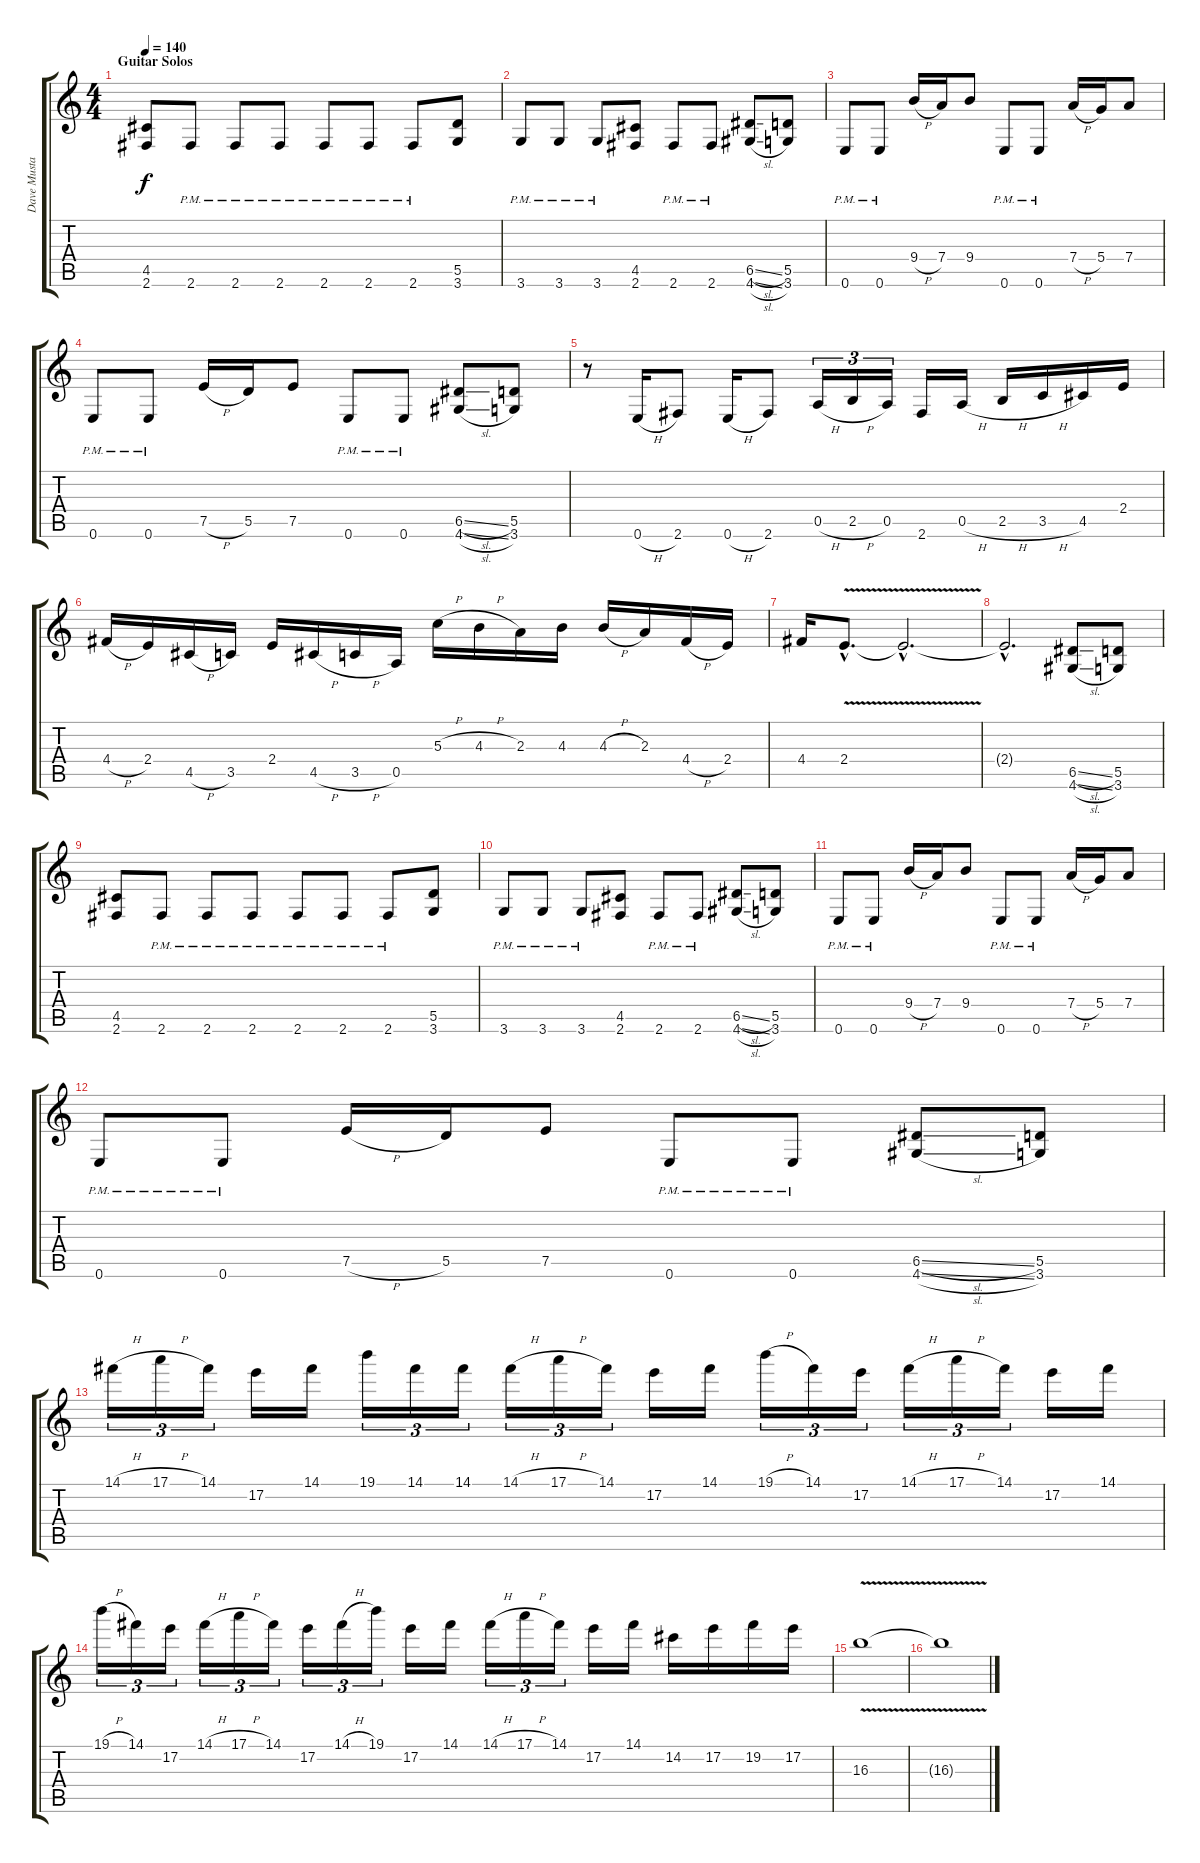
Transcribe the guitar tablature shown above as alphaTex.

\track ("Dave Mustaine (Guitar 1)" "Dave Musta") {instrument distortionguitar}
\staff {score tabs}
\tuning (E4 B3 G3 D3 A2 E2) {hide}
\ts (4 4)
\section ("" "Guitar Solos")
\tempo 140
\clef g2
\ks c
(4.5 2.6).8{dy f} 2.6{pm}.8 2.6{pm}.8 2.6{pm}.8 2.6{pm}.8 2.6{pm}.8 2.6{pm}.8 (5.5 3.6).8 |
3.6{pm}.8 3.6{pm}.8 3.6{pm}.8 (4.5 2.6).8 2.6{pm}.8 2.6{pm}.8 (6.5{sl} 4.6{sl}).8 (5.5 3.6).8 |
0.6{pm}.8 0.6{pm}.8 9.4{h}.16 7.4.16 9.4.8 0.6{pm}.8 0.6{pm}.8 7.4{h}.16 5.4.16 7.4.8 |
0.6{pm}.8 0.6{pm}.8 7.5{h}.16 5.5.16 7.5.8 0.6{pm}.8 0.6{pm}.8 (6.5{sl} 4.6{sl}).8 (5.5 3.6).8 |
\section ("" "")
r.8 0.6{h}.16 2.6.8 0.6{h}.16 2.6.8 0.5{h}.16{tu (3 2)} 2.5{h}.16{tu (3 2)} 0.5.16{tu (3 2)} 2.6.16 0.5{h}.16 2.5{h}.16 3.5{h}.16 4.5.16 2.4.16 |
4.4{h}.16 2.4.16 4.5{h}.16 3.5.16 2.4.16 4.5{h}.16 3.5{h}.16 0.5.16 5.3{h}.16 4.3{h}.16 2.3.16 4.3.16 4.3{h}.16 2.3.16 4.4{h}.16 2.4.16 |
4.4.16 2.4{v hac}.8{d} 2.4{hac t}.2{d} |
2.4{hac t}.2{d} (6.5{sl} 4.6{sl}).8 (5.5 3.6).8 |
\section ("" "")
(4.5 2.6).8 2.6{pm}.8 2.6{pm}.8 2.6{pm}.8 2.6{pm}.8 2.6{pm}.8 2.6{pm}.8 (5.5 3.6).8 |
3.6{pm}.8 3.6{pm}.8 3.6{pm}.8 (4.5 2.6).8 2.6{pm}.8 2.6{pm}.8 (6.5{sl} 4.6{sl}).8 (5.5 3.6).8 |
0.6{pm}.8 0.6{pm}.8 9.4{h}.16 7.4.16 9.4.8 0.6{pm}.8 0.6{pm}.8 7.4{h}.16 5.4.16 7.4.8 |
0.6{pm}.8 0.6{pm}.8 7.5{h}.16 5.5.16 7.5.8 0.6{pm}.8 0.6{pm}.8 (6.5{sl} 4.6{sl}).8 (5.5 3.6).8 |
\section ("" "")
14.1{h}.16{tu (3 2)} 17.1{h}.16{tu (3 2)} 14.1.16{tu (3 2)} 17.2.16 14.1.16 19.1.16{tu (3 2)} 14.1.16{tu (3 2)} 14.1.16{tu (3 2)} 14.1{h}.16{tu (3 2)} 17.1{h}.16{tu (3 2)} 14.1.16{tu (3 2)} 17.2.16 14.1.16 19.1{h}.16{tu (3 2)} 14.1.16{tu (3 2)} 17.2.16{tu (3 2)} 14.1{h}.16{tu (3 2)} 17.1{h}.16{tu (3 2)} 14.1.16{tu (3 2)} 17.2.16 14.1.16 |
19.1{h}.16{tu (3 2)} 14.1.16{tu (3 2)} 17.2.16{tu (3 2)} 14.1{h}.16{tu (3 2)} 17.1{h}.16{tu (3 2)} 14.1.16{tu (3 2)} 17.2.16{tu (3 2)} 14.1{h}.16{tu (3 2)} 19.1.16{tu (3 2)} 17.2.16 14.1.16 14.1{h}.16{tu (3 2)} 17.1{h}.16{tu (3 2)} 14.1.16{tu (3 2)} 17.2.16 14.1.16 14.2.16 17.2.16 19.2.16 17.2.16 |
16.3{v}.1 |
16.3{t}.1
